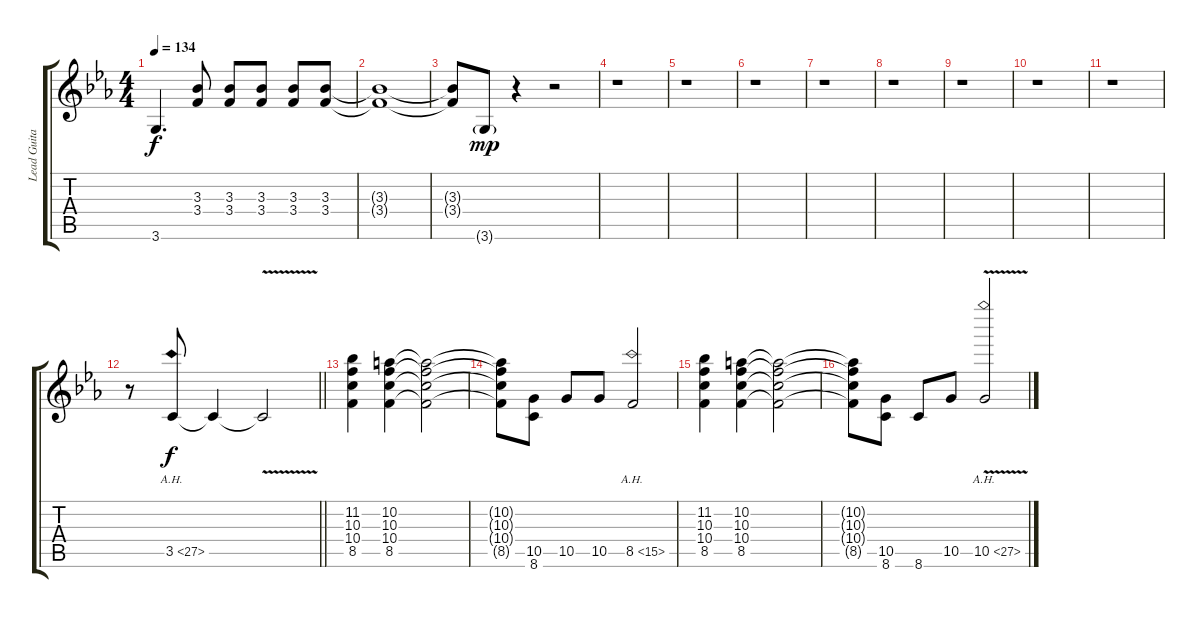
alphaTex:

\track ("Lead Guitar" "Lead Guita") {instrument overdrivenguitar}
\staff {score tabs}
\tuning (E4 B3 G3 D3 A2 E2) {hide}
\ts (4 4)
\tempo 134
\clef g2
\ks eb
3.6.4{d dy f} (3.3 3.4).8 (3.3 3.4).8 (3.3 3.4).8 (3.3 3.4).8 (3.3 3.4).8 |
(3.3{t} 3.4{t}).1 |
(3.3{t} 3.4{t}).8 3.6{g}.8{dy mp} r.4 r.2 |
r.1 |
r.1 |
r.1 |
r.1 |
r.1 |
r.1 |
r.1 |
r.1 |
\barLineRight lightlight
r.8 3.5{ah 24}.8{dy f} 3.5{t}.4 3.5{v t}.2 |
(11.2 10.3 10.4 8.5).4 (10.2 10.3 10.4 8.5).4 (10.2{t} 10.3{t} 10.4{t} 8.5{t}).2 |
(10.2{t} 10.3{t} 10.4{t} 8.5{t}).8 (10.5 8.6).8 10.5.8 10.5.8 8.5{ah 7}.2 |
(11.2 10.3 10.4 8.5).4 (10.2 10.3 10.4 8.5).4 (10.2{t} 10.3{t} 10.4{t} 8.5{t}).2 |
(10.2{t} 10.3{t} 10.4{t} 8.5{t}).8 (10.5 8.6).8 8.6.8 10.5.8 10.5{ah 17 v}.2
